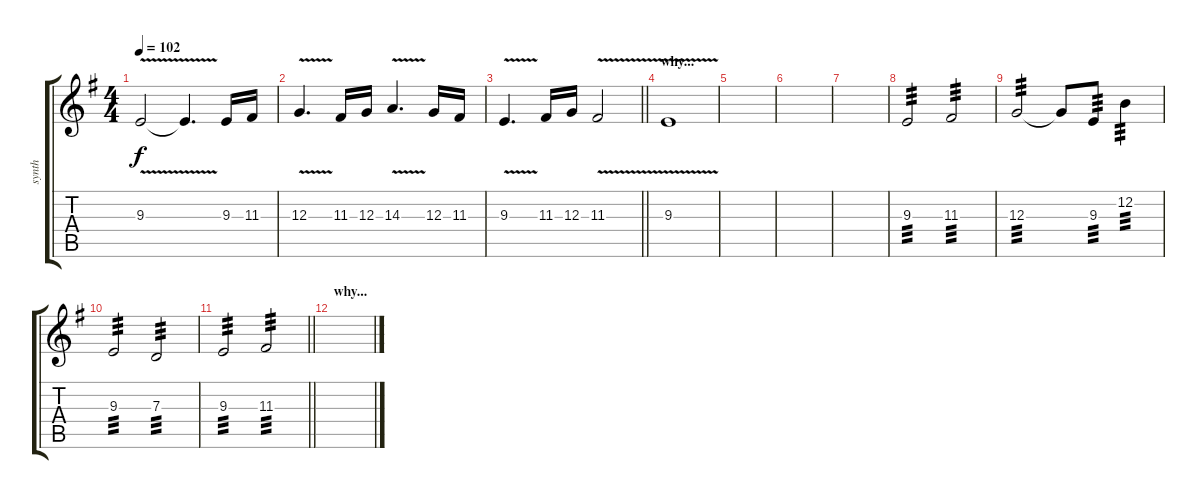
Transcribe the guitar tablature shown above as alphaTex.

\track ("synth" "synth") {instrument violin}
\staff {score tabs}
\tuning (E4 B3 G3 D3 A2 E2) {hide}
\ts (4 4)
\tempo 102
\clef g2
\ks eminor
9.3{v}.2{dy f} 9.3{t}.4{d} 9.3.16 11.3.16 |
12.3{v}.4{d} 11.3.16 12.3.16 14.3{v}.4{d} 12.3.16 11.3.16 |
\barLineRight lightlight
9.3{v}.4{d} 11.3.16 12.3.16 11.3{v}.2 |
\section ("" "why...")
9.3{v}.1 |
|
|
|
9.3.2{tp 3 instrument banjo} 11.3.2{tp 3} |
12.3.2{tp 3} 12.3{t}.8 9.3.8{tp 3} 12.2.4{tp 3} |
9.3.2{tp 3} 7.3.2{tp 3} |
\barLineRight lightlight
9.3.2{tp 3} 11.3.2{tp 3} |
\section ("" "why...")
